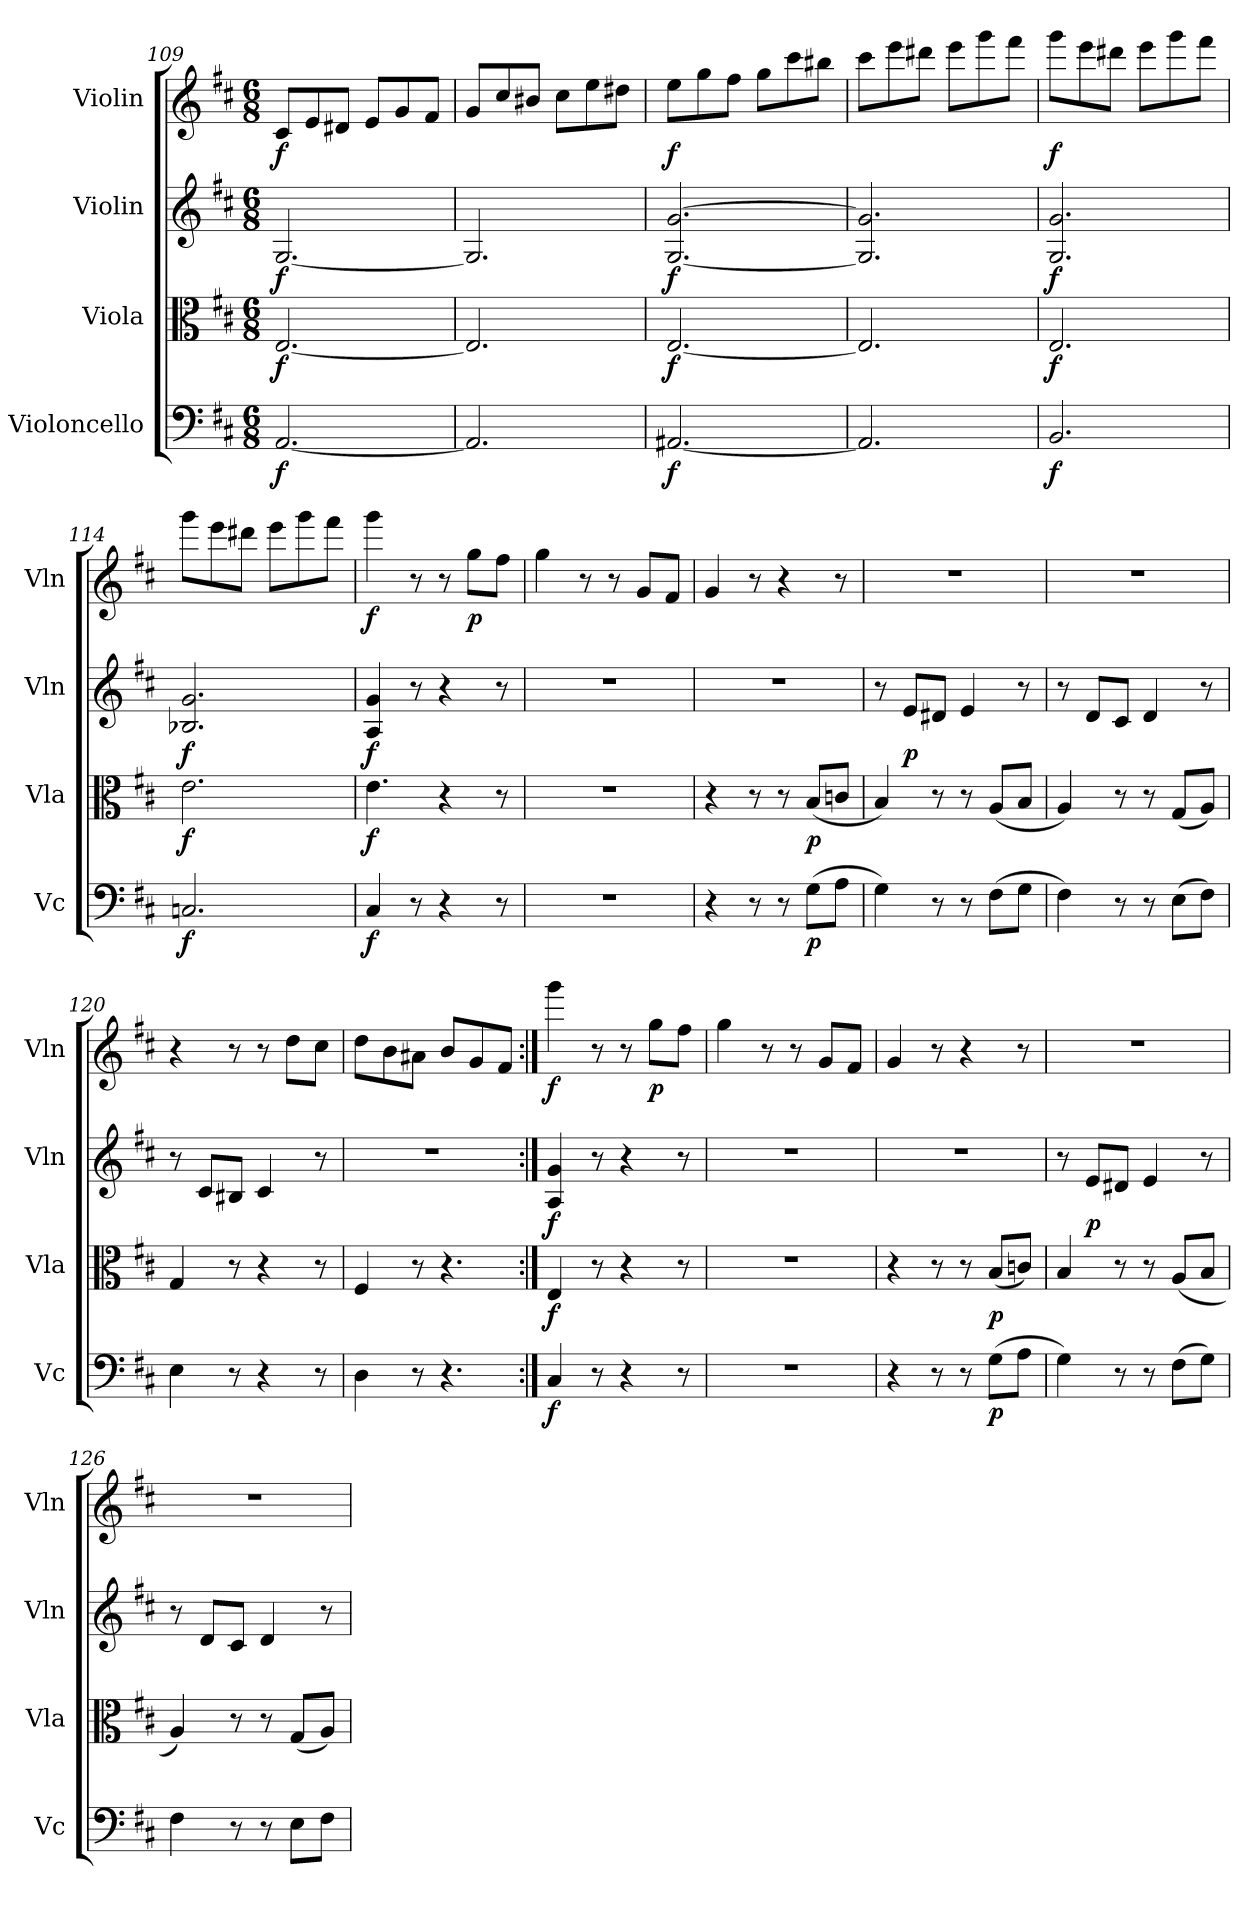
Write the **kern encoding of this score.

**kern	**dynam	**kern	**dynam	**kern	**dynam	**kern	**dynam
*part4	*part4	*part3	*part3	*part2	*part2	*part1	*part1
*staff4	*staff4	*staff3	*staff3	*staff2	*staff2	*staff1	*staff1
*I"Violoncello	*	*I"Viola	*	*I"Violin	*	*I"Violin	*
*I'Vc	*	*I'Vla	*	*I'Vln	*	*I'Vln	*
*clefF4	*	*clefC3	*	*clefG2	*	*clefG2	*
*k[f#c#]	*	*k[f#c#]	*	*k[f#c#]	*	*k[f#c#]	*
*M6/8	*	*M6/8	*	*M6/8	*	*M6/8	*
=109	=109	=109	=109	=109	=109	=109	=109
[2.AA/	f	[2.E/	f	[2.G/	f	8c#/L	f
.	.	.	.	.	.	8e/	.
.	.	.	.	.	.	8d#X/J	.
.	.	.	.	.	.	8e/L	.
.	.	.	.	.	.	8g/	.
.	.	.	.	.	.	8f#/J	.
=110	=110	=110	=110	=110	=110	=110	=110
2.AA/]	.	2.E/]	.	2.G/]	.	8g/L	.
.	.	.	.	.	.	8cc#/	.
.	.	.	.	.	.	8b#X/J	.
.	.	.	.	.	.	8cc#\L	.
.	.	.	.	.	.	8ee\	.
.	.	.	.	.	.	8dd#X\J	.
=111	=111	=111	=111	=111	=111	=111	=111
[2.AA#X/	f	[2.E/	f	[2.G/ [2.g/	f	8ee\L	f
.	.	.	.	.	.	8gg\	.
.	.	.	.	.	.	8ff#\J	.
.	.	.	.	.	.	8gg\L	.
.	.	.	.	.	.	8ccc#\	.
.	.	.	.	.	.	8bb#X\J	.
=112	=112	=112	=112	=112	=112	=112	=112
2.AA#/]	.	2.E/]	.	2.G]/ 2.g]/	.	8ccc#\L	.
.	.	.	.	.	.	8eee\	.
.	.	.	.	.	.	8ddd#X\J	.
.	.	.	.	.	.	8eee\L	.
.	.	.	.	.	.	8ggg\	.
.	.	.	.	.	.	8fff#\J	.
=113	=113	=113	=113	=113	=113	=113	=113
2.BB/	f	2.E/	f	2.G/ 2.g/	f	8ggg\L	f
.	.	.	.	.	.	8eee\	.
.	.	.	.	.	.	8ddd#X\J	.
.	.	.	.	.	.	8eee\L	.
.	.	.	.	.	.	8ggg\	.
.	.	.	.	.	.	8fff#\J	.
=114	=114	=114	=114	=114	=114	=114	=114
2.Cn/	f	2.e\	f	2.B-X/ 2.g/	f	8ggg\L	.
.	.	.	.	.	.	8eee\	.
.	.	.	.	.	.	8ddd#X\J	.
.	.	.	.	.	.	8eee\L	.
.	.	.	.	.	.	8ggg\	.
.	.	.	.	.	.	8fff#\J	.
=115	=115	=115	=115	=115	=115	=115	=115
4C#/	f	4.e\	f	4A/ 4g/	f	4ggg\	f
8r	.	.	.	8r	.	8r	.
4r	.	4r	.	4r	.	8r	.
.	.	.	.	.	.	8gg\L	p
8r	.	8r	.	8r	.	8ff#\J	.
=116	=116	=116	=116	=116	=116	=116	=116
2.r	.	2.r	.	2.r	.	4gg\	.
.	.	.	.	.	.	8r	.
.	.	.	.	.	.	8r	.
.	.	.	.	.	.	8g/L	.
.	.	.	.	.	.	8f#/J	.
=117	=117	=117	=117	=117	=117	=117	=117
4r	.	4r	.	2.r	.	4g/	.
8r	.	8r	.	.	.	8r	.
8r	.	8r	.	.	.	4r	.
(8G\L	p	(8B/L	p	.	.	.	.
8A\J	.	8cn/J	.	.	.	8r	.
=118	=118	=118	=118	=118	=118	=118	=118
4G\)	.	4B/)	.	8r	.	2.r	.
.	.	.	.	8e/L	p	.	.
8r	.	8r	.	8d#X/J	.	.	.
8r	.	8r	.	4e/	.	.	.
(8F#\L	.	(8A/L	.	.	.	.	.
8G\J	.	8B/J	.	8r	.	.	.
=119	=119	=119	=119	=119	=119	=119	=119
4F#\)	.	4A/)	.	8r	.	2.r	.
.	.	.	.	8d/L	.	.	.
8r	.	8r	.	8c#/J	.	.	.
8r	.	8r	.	4d/	.	.	.
(8E\L	.	(8G/L	.	.	.	.	.
8F#\J)	.	8A/J)	.	8r	.	.	.
=120	=120	=120	=120	=120	=120	=120	=120
4E\	.	4G/	.	8r	.	4r	.
.	.	.	.	8c#/L	.	.	.
8r	.	8r	.	8B#X/J	.	8r	.
4r	.	4r	.	4c#/	.	8r	.
.	.	.	.	.	.	8dd\L	.
8r	.	8r	.	8r	.	8cc#\J	.
=121	=121	=121	=121	=121	=121	=121	=121
4D\	.	4F#/	.	2.r	.	8dd\L	.
.	.	.	.	.	.	8b\	.
8r	.	8r	.	.	.	8a#X\J	.
4.r	.	4.r	.	.	.	8b/L	.
.	.	.	.	.	.	8g/	.
.	.	.	.	.	.	8f#/J	.
=122:|!	=122:|!	=122:|!	=122:|!	=122:|!	=122:|!	=122:|!	=122:|!
4C#/	f	4E/	f	4A/ 4g/	f	4ggg\	f
8r	.	8r	.	8r	.	8r	.
4r	.	4r	.	4r	.	8r	.
.	.	.	.	.	.	8gg\L	p
8r	.	8r	.	8r	.	8ff#\J	.
=123	=123	=123	=123	=123	=123	=123	=123
2.r	.	2.r	.	2.r	.	4gg\	.
.	.	.	.	.	.	8r	.
.	.	.	.	.	.	8r	.
.	.	.	.	.	.	8g/L	.
.	.	.	.	.	.	8f#/J	.
=124	=124	=124	=124	=124	=124	=124	=124
4r	.	4r	.	2.r	.	4g/	.
8r	.	8r	.	.	.	8r	.
8r	.	8r	.	.	.	4r	.
(8G\L	p	(8B/L	p	.	.	.	.
8A\J	.	8cn/J)	.	.	.	8r	.
=125	=125	=125	=125	=125	=125	=125	=125
4G\)	.	4B/	.	8r	.	2.r	.
.	.	.	.	8e/L	p	.	.
8r	.	8r	.	8d#X/J	.	.	.
8r	.	8r	.	4e/	.	.	.
(8F#\L	.	(8A/L	.	.	.	.	.
8G\J)	.	8B/J	.	8r	.	.	.
=126	=126	=126	=126	=126	=126	=126	=126
4F#\	.	4A/)	.	8r	.	2.r	.
.	.	.	.	8d/L	.	.	.
8r	.	8r	.	8c#/J	.	.	.
8r	.	8r	.	4d/	.	.	.
8E\L	.	(8G/L	.	.	.	.	.
8F#\J	.	8A/J)	.	8r	.	.	.
=	=	=	=	=	=	=	=
*-	*-	*-	*-	*-	*-	*-	*-
